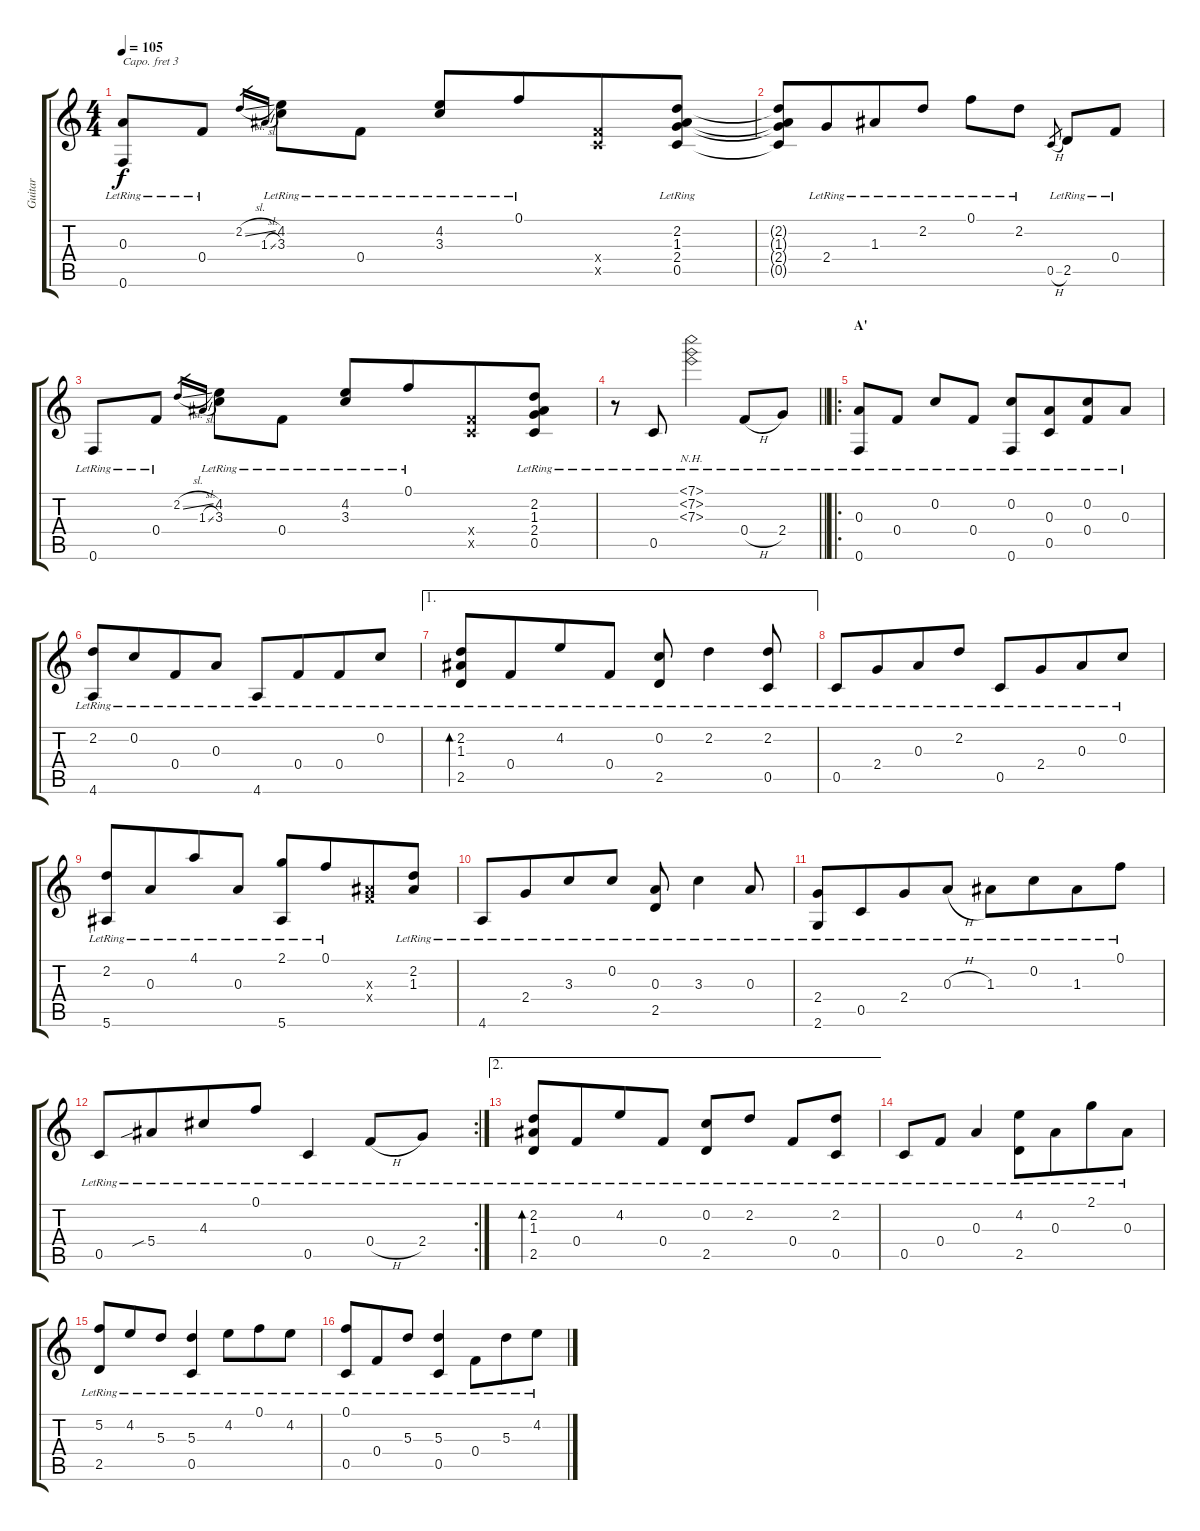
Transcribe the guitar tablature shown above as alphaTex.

\track ("Guitar" "Guitar") {instrument acousticguitarsteel}
\staff {score tabs}
\capo 3
\tuning (D4 A3 Gb3 D3 A2 D2) {hide}
\ts (4 4)
\tempo 105
\clef g2
\ks c
(0.3{lr} 0.6{lr}).8{dy f} 0.4{lr}.8 2.2{sl}.16{gr} 1.3{sl}.16{gr beam merge} (4.2{lr} 3.3{lr}).8 0.4{lr}.8 (4.2{lr} 3.3{lr}).8 0.1{lr}.8{beam merge} (0.4{x} 0.5{x}).8 (2.2{lr} 1.3{lr} 2.4{lr} 0.5{lr}).8 |
(2.2{t} 1.3{t} 2.4{t} 0.5{t}).8 2.4{lr}.8{beam merge} 1.3{lr}.8 2.2{lr}.8 0.1{lr}.8 2.2{lr}.8 0.5{h}.8{gr beam merge} 2.5{lr}.8 0.4{lr}.8 |
0.6{lr}.8 0.4{lr}.8 2.2{sl}.16{gr} 1.3{sl}.16{gr beam merge} (4.2{lr} 3.3{lr}).8 0.4{lr}.8 (4.2{lr} 3.3{lr}).8 0.1{lr}.8{beam merge} (0.4{x} 0.5{x}).8 (2.2{lr} 1.3{lr} 2.4{lr} 0.5{lr}).8 |
\barLineRight lightlight
r.8 0.5{lr}.8 (7.1{nh lr} 7.2{nh lr} 7.3{nh lr}).2 0.4{h lr}.8 2.4{lr}.8 |
\ro
\section ("" "A'")
(0.3{lr} 0.6{lr}).8 0.4{lr}.8 0.2{lr}.8 0.4{lr}.8 (0.2{lr} 0.6{lr}).8 (0.3{lr} 0.5{lr}).8{beam merge} (0.2{lr} 0.4{lr}).8 0.3{lr}.8 |
(2.2{lr} 4.6{lr}).8 0.2{lr}.8{beam merge} 0.4{lr}.8 0.3{lr}.8 4.6{lr}.8 0.4{lr}.8{beam merge} 0.4{lr}.8 0.2{lr}.8 |
\ae 1
(2.2{lr} 1.3{lr} 2.5{lr}).8{bd 480} 0.4{lr}.8{beam merge} 4.2{lr}.8 0.4{lr}.8 (0.2{lr} 2.5{lr}).8 2.2{lr}.4 (2.2{lr} 0.5{lr}).8 |
0.5{lr}.8 2.4{lr}.8{beam merge} 0.3{lr}.8 2.2{lr}.8 0.5{lr}.8 2.4{lr}.8{beam merge} 0.3{lr}.8 0.2{lr}.8 |
(2.2{lr} 5.6{lr}).8 0.3{lr}.8{beam merge} 4.1{lr}.8 0.3{lr}.8 (2.1{lr} 5.6{lr}).8 0.1{lr}.8{beam merge} (1.3{x} 0.4{x}).8 (2.2{lr} 1.3{lr}).8 |
4.6{lr}.8 2.4{lr}.8{beam merge} 3.3{lr}.8 0.2{lr}.8 (0.3{lr} 2.5{lr}).8 3.3{lr}.4 0.3{lr}.8 |
(2.4{lr} 2.6{lr}).8 0.5{lr}.8{beam merge} 2.4{lr}.8 0.3{h lr}.8 1.3{lr}.8 0.2{lr}.8{beam merge} 1.3{lr}.8 0.1{lr}.8 |
\rc 2
0.5{lr}.8 5.4{sib lr}.8{beam merge} 4.3{lr}.8 0.1{lr}.8 0.5{lr}.4{beam merge} 0.4{h lr}.8 2.4{lr}.8 |
\ae 2
(2.2{lr} 1.3{lr} 2.5{lr}).8{bd 480} 0.4{lr}.8{beam merge} 4.2{lr}.8 0.4{lr}.8 (0.2{lr} 2.5{lr}).8 2.2{lr}.8 0.4{lr}.8 (2.2{lr} 0.5{lr}).8 |
0.5{lr}.8 0.4{lr}.8 0.3{lr}.4 (4.2{lr} 2.5{lr}).8 0.3{lr}.8{beam merge} 2.1{lr}.8 0.3{lr}.8 |
(5.2{lr} 2.5{lr}).8 4.2{lr}.8{beam merge} 5.3{lr}.8 (5.3{lr} 0.5{lr}).4 4.2{lr}.8{beam merge} 0.1{lr}.8 4.2{lr}.8 |
(0.1{lr} 0.5{lr}).8 0.4{lr}.8{beam merge} 5.3{lr}.8 (5.3{lr} 0.5{lr}).4 0.4{lr}.8{beam merge} 5.3{lr}.8 4.2{lr}.8
